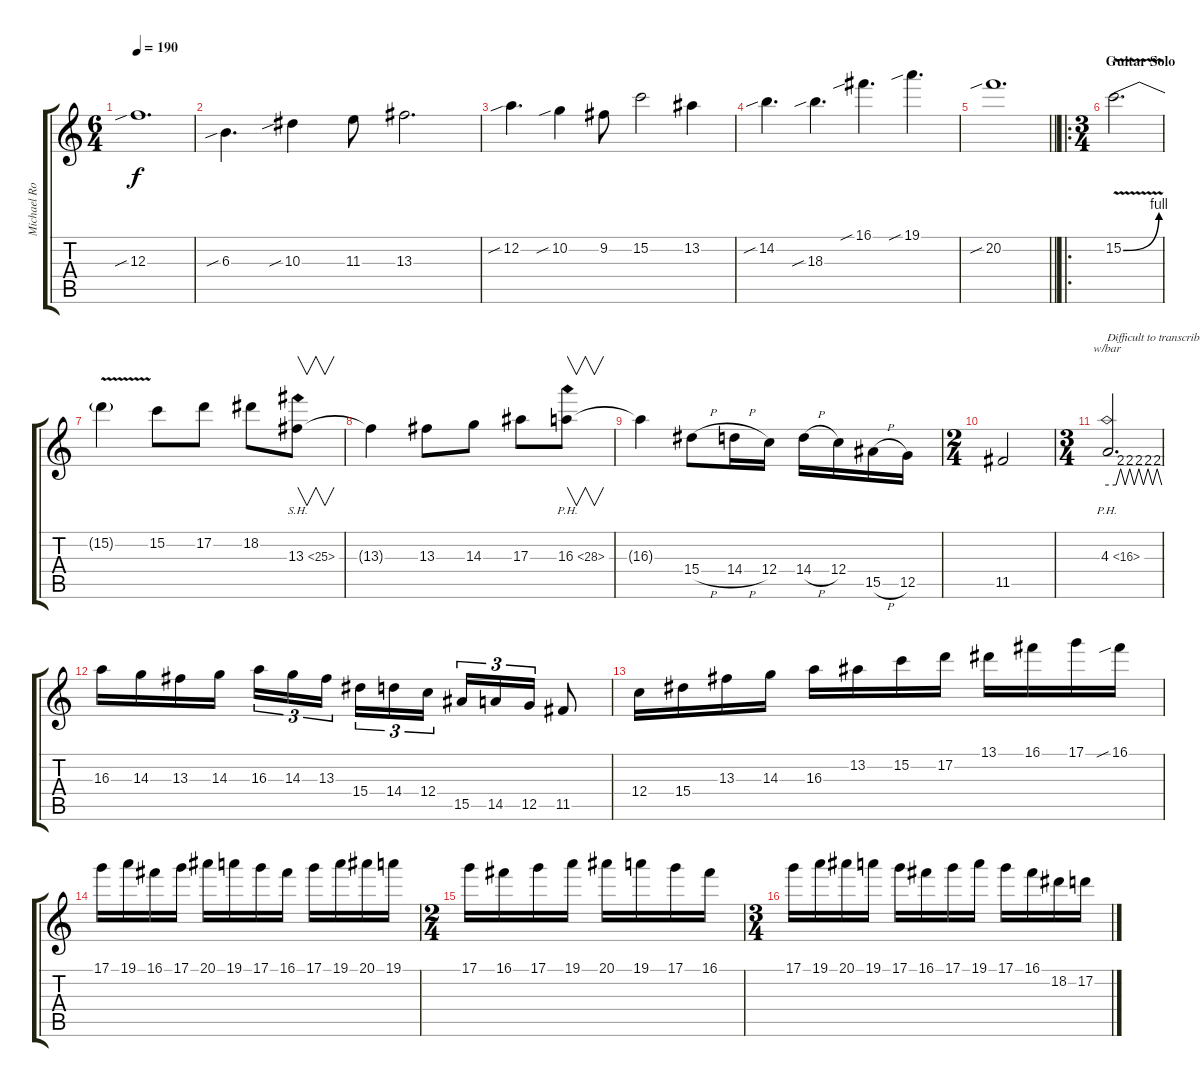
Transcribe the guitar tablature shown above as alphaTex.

\track ("Michael Romeo - Guitar (Lead/Harmony)" "Michael Ro") {instrument distortionguitar}
\staff {score tabs}
\tuning (D4 A3 F3 C3 G2 D2) {hide}
\ts (6 4)
\tempo 190
\clef g2
\ks c
12.3{sib}.1{d dy f} |
6.3{sib}.4{d} 10.3{sib}.4 11.3.8 13.3.2{d} |
12.2{sib}.4{d} 10.2{sib}.4 9.2.8 15.2.2 13.2.4 |
14.2{sib}.4{d} 18.3{sib}.4{d} 16.1{sib}.4{d} 19.1{sib}.4{d} |
\barLineRight lightlight
20.2{sib}.1{d} |
\ro
\ts (3 4)
\section ("" "Guitar Solo")
15.2{be (bend 0 0 60 4) v}.2{d volume 16} |
15.2{t}.4 15.2.8 17.2.8 18.2.8 13.3{sh 12}.8{v} |
13.3{t}.4 13.3.8 14.3.8 17.3.8 16.3{ph 12}.8{v} |
16.3{t}.4 15.4{h}.8 14.4{h}.16 12.4.16 14.4{h}.16 12.4.16 15.5{h}.16 12.5.16 |
\ts (2 4)
11.5.2 |
\ts (3 4)
4.3{ph 12}.2{d tbe (custom default 0 0 10 0 15 8 20 0 25 8 30 0 35 8 40 0 45 8 50 0 55 8 60 0) txt "Difficult to transcribe these wide bends / vibrato"} |
16.3.16 14.3.16 13.3.16 14.3.16 16.3.16{tu (3 2)} 14.3.16{tu (3 2)} 13.3.16{tu (3 2) beam splitsecondary} 15.4.16{tu (3 2)} 14.4.16{tu (3 2)} 12.4.16{tu (3 2)} 15.5.16{tu (3 2)} 14.5.16{tu (3 2)} 12.5.16{tu (3 2)} 11.5.8 |
12.4.16 15.4.16 13.3.16 14.3.16 16.3.16 13.2.16 15.2.16 17.2.16 13.1.16 16.1.16 17.1.16 16.1{sib}.16 |
17.1.16 19.1.16 16.1.16 17.1.16 20.1.16 19.1.16 17.1.16 16.1.16 17.1.16 19.1.16 20.1.16 19.1.16 |
\ts (2 4)
17.1.16 16.1.16 17.1.16 19.1.16 20.1.16 19.1.16 17.1.16 16.1.16 |
\ts (3 4)
17.1.16 19.1.16 20.1.16 19.1.16 17.1.16 16.1.16 17.1.16 19.1.16 17.1.16 16.1.16 18.2.16 17.2.16
